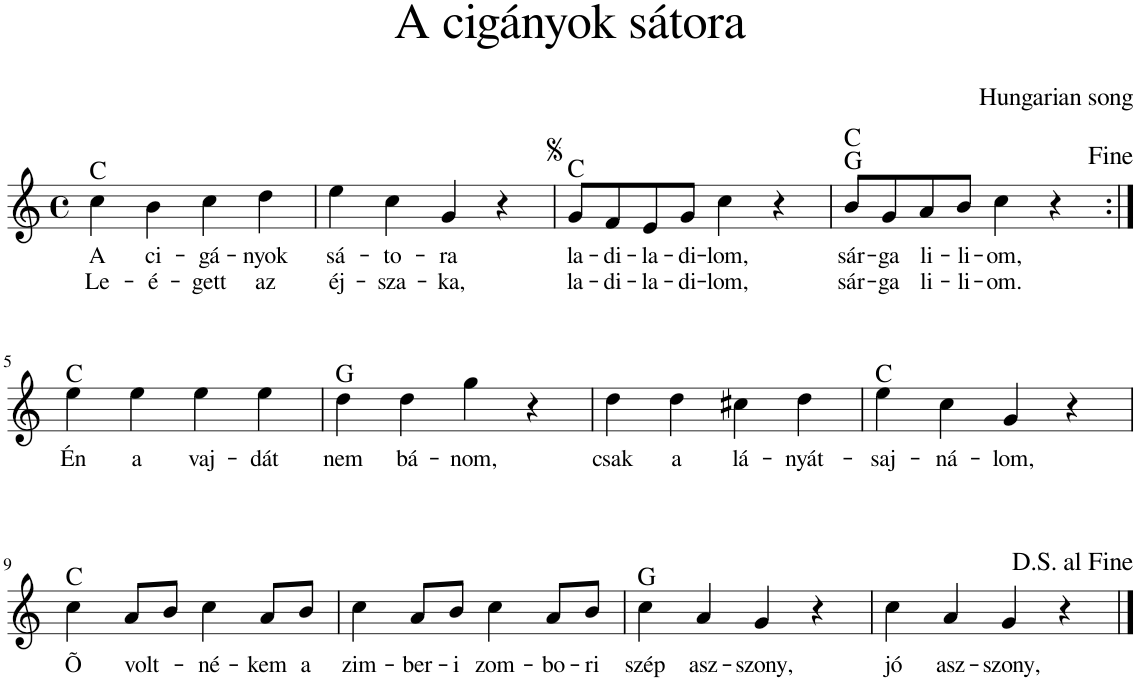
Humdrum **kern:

**kern	**text	**text	**harte
*part1	*part1	*part1	*part1
*staff1	*staff1	*staff1	*
*I"Piano	*	*	*
*I'Pno	*	*	*
*clefG2	*	*	*
*k[]	*	*	*
*M4/4	*	*	*
*met(c)	*	*	*
=1	=1	=1	=1
!	!LO:LY:b	!LO:LY:b	!
4cc\	A	Le-	C:maj
!	!LO:LY:b	!LO:LY:b	!
4b\	ci-	-é-	.
!	!LO:LY:b	!LO:LY:b	!
4cc\	-gá-	-gett	.
!	!LO:LY:b	!LO:LY:b	!
4dd\	-nyok	az	.
=2	=2	=2	=2
!	!LO:LY:b	!LO:LY:b	!
4ee\	sá-	éj-	.
!	!LO:LY:b	!LO:LY:b	!
4cc\	-to-	-sza-	.
!	!LO:LY:b	!LO:LY:b	!
4g/	-ra	-ka,	.
4r	.	.	.
=3	=3	=3	=3
!	!LO:LY:b	!LO:LY:b	!
8g/L	la-	la-	C:maj
!	!LO:LY:b	!LO:LY:b	!
8f/	-di-	-di-	.
!	!LO:LY:b	!LO:LY:b	!
8e/	-la-	-la-	.
!	!LO:LY:b	!LO:LY:b	!
8g/J	-di-	-di-	.
!	!LO:LY:b	!LO:LY:b	!
4cc\	-lom,	-lom,	.
4r	.	.	.
=4	=4	=4	=4
!	!LO:LY:b	!LO:LY:b	!
8b/L	sár-	sár-	G:maj C:maj
!	!LO:LY:b	!LO:LY:b	!
8g/	-ga	-ga	.
!	!LO:LY:b	!LO:LY:b	!
8a/	li-	li-	.
!	!LO:LY:b	!LO:LY:b	!
8b/J	-li-	-li-	.
!	!LO:LY:b	!LO:LY:b	!
4cc\	-om,	-om.	.
4r	.	.	.
!!LO:LB:g=z
=5:|!	=5:|!	=5:|!	=5:|!
!	!LO:LY:b	!	!
4ee\	Én	.	C:maj
!	!LO:LY:b	!	!
4ee\	a	.	.
!	!LO:LY:b	!	!
4ee\	vaj-	.	.
!	!LO:LY:b	!	!
4ee\	-dát	.	.
=6	=6	=6	=6
!	!LO:LY:b	!	!
4dd\	nem	.	G:maj
!	!LO:LY:b	!	!
4dd\	bá-	.	.
!	!LO:LY:b	!	!
4gg\	-nom,	.	.
4r	.	.	.
=7	=7	=7	=7
!	!LO:LY:b	!	!
4dd\	csak	.	.
!	!LO:LY:b	!	!
4dd\	a	.	.
!	!LO:LY:b	!	!
4cc#X\	lá-	.	.
!	!LO:LY:b	!	!
4dd\	-nyát-	.	.
=8	=8	=8	=8
!	!LO:LY:b	!	!
4ee\	-saj-	.	C:maj
!	!LO:LY:b	!	!
4cc\	-ná-	.	.
!	!LO:LY:b	!	!
4g/	-lom,	.	.
4r	.	.	.
!!LO:LB:g=z
=9	=9	=9	=9
!	!LO:LY:b	!	!
4cc\	Õ	.	C:maj
!	!LO:LY:b	!	!
8a/L	volt-	.	.
8b/J	.	.	.
!	!LO:LY:b	!	!
4cc\	-né-	.	.
!	!LO:LY:b	!	!
8a/L	-kem	.	.
!	!LO:LY:b	!	!
8b/J	a	.	.
=10	=10	=10	=10
!	!LO:LY:b	!	!
4cc\	zim-	.	.
!	!LO:LY:b	!	!
8a/L	-ber-	.	.
!	!LO:LY:b	!	!
8b/J	-i	.	.
!	!LO:LY:b	!	!
4cc\	zom-	.	.
!	!LO:LY:b	!	!
8a/L	-bo-	.	.
!	!LO:LY:b	!	!
8b/J	-ri	.	.
=11	=11	=11	=11
!	!LO:LY:b	!	!
4cc\	szép	.	G:maj
!	!LO:LY:b	!	!
4a/	asz-	.	.
!	!LO:LY:b	!	!
4g/	-szony,	.	.
4r	.	.	.
=12	=12	=12	=12
!	!LO:LY:b	!	!
4cc\	jó	.	.
!	!LO:LY:b	!	!
4a/	asz-	.	.
!	!LO:LY:b	!	!
4g/	-szony,	.	.
4r	.	.	.
==	==	==	==
*-	*-	*-	*-
